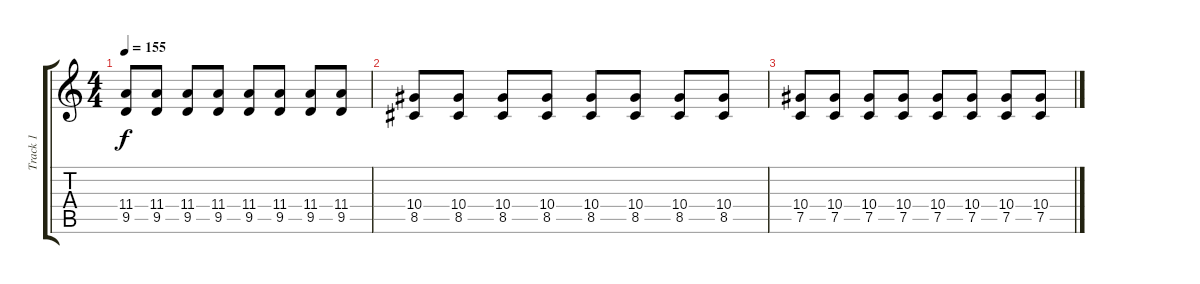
\track ("Track 1" "Track 1") {instrument distortionguitar}
\staff {score tabs}
\tuning (C4 G3 Eb3 Bb2 F2 C2) {hide}
\ts (4 4)
\tempo 155
\clef g2
\ks c
(11.4 9.5).8{dy f} (11.4 9.5).8 (11.4 9.5).8 (11.4 9.5).8 (11.4 9.5).8 (11.4 9.5).8 (11.4 9.5).8 (11.4 9.5).8 |
(10.4 8.5).8 (10.4 8.5).8 (10.4 8.5).8 (10.4 8.5).8 (10.4 8.5).8 (10.4 8.5).8 (10.4 8.5).8 (10.4 8.5).8 |
(10.4 7.5).8 (10.4 7.5).8 (10.4 7.5).8 (10.4 7.5).8 (10.4 7.5).8 (10.4 7.5).8 (10.4 7.5).8 (10.4 7.5).8
